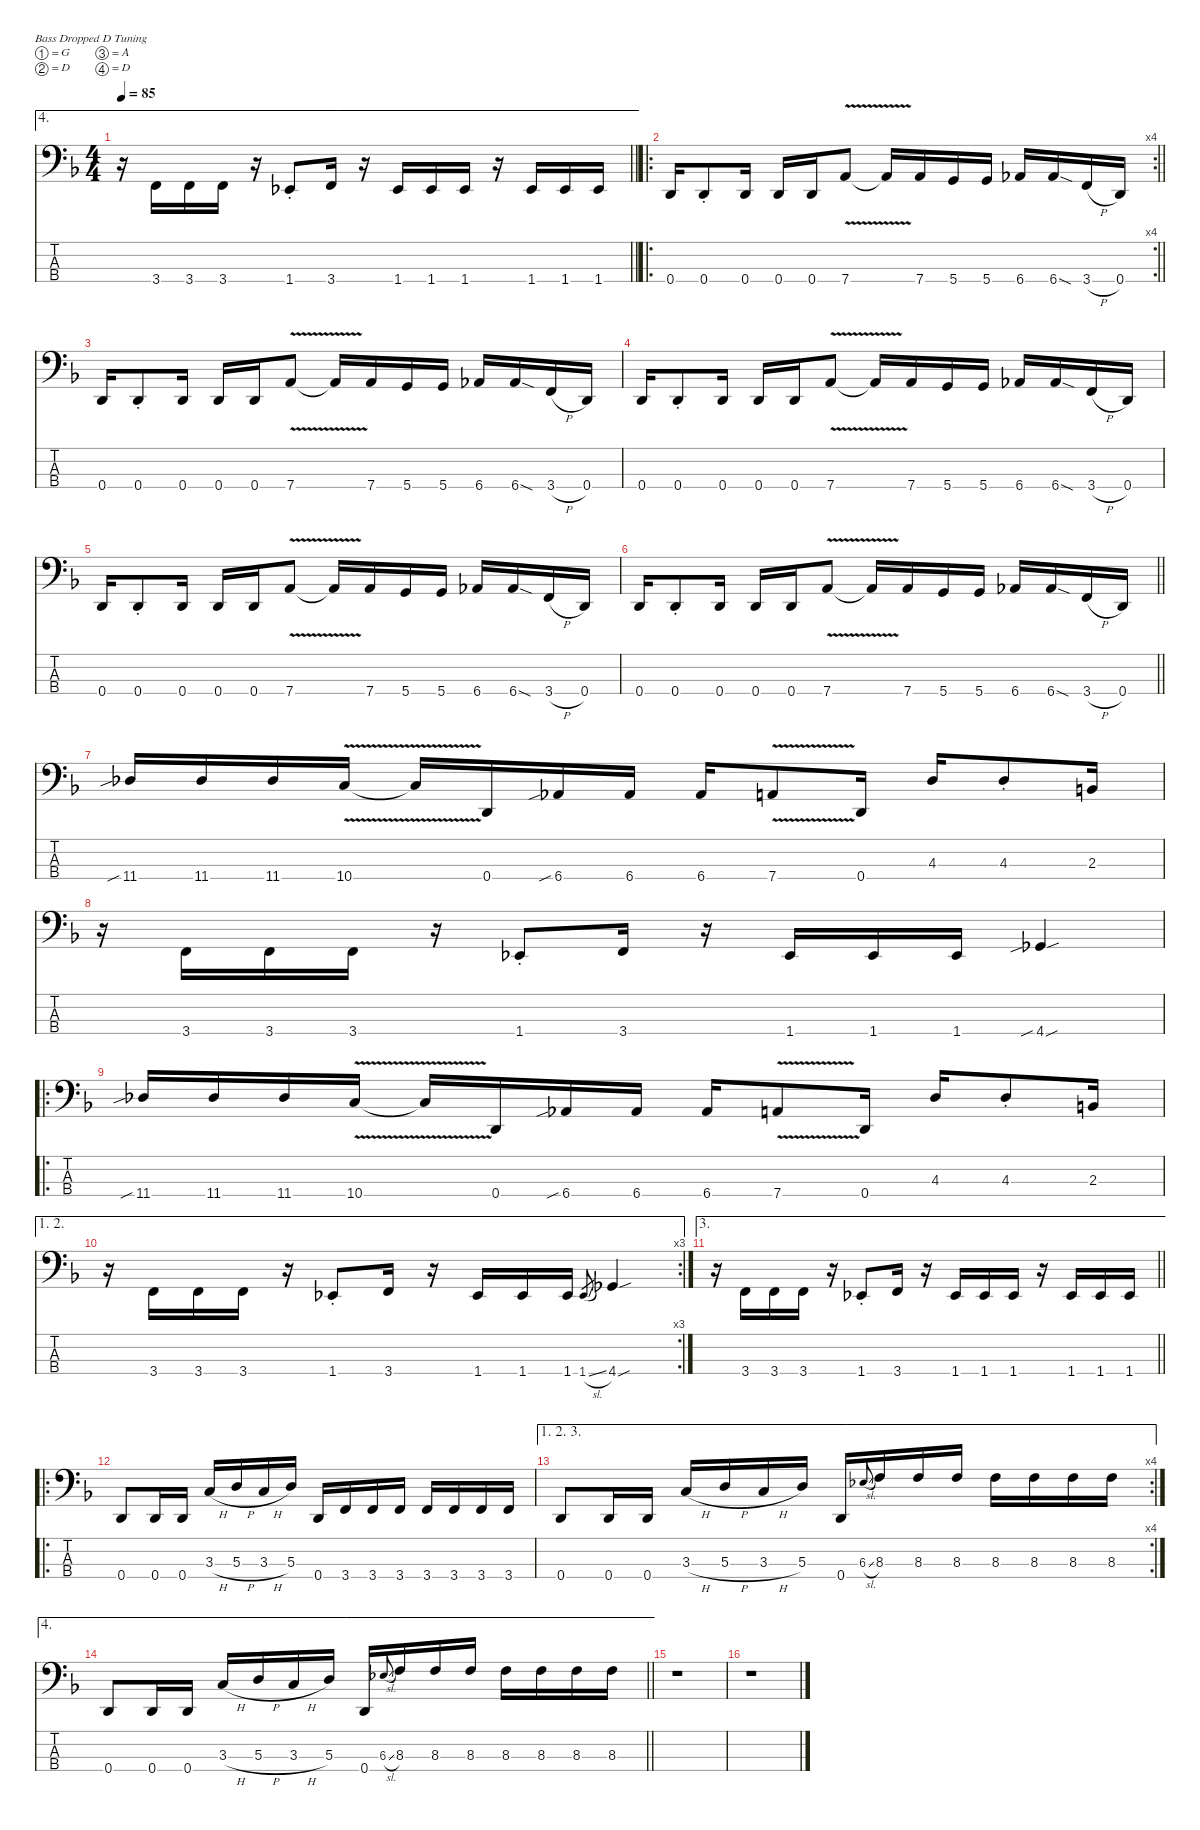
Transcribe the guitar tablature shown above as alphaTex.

\defaultSystemsLayout 4
\hideDynamics
\bracketExtendMode nobrackets
\singleTrackTrackNamePolicy hidden
\multiTrackTrackNamePolicy hidden
\firstSystemTrackNameMode fullname
\firstSystemTrackNameOrientation horizontal
\otherSystemsTrackNameOrientation horizontal
\track ("Martin Mendez - El. Bass #1" "el.bs.") {instrument electricbassfinger}
\staff {score tabs}
\tuning (G2 D2 A1 D1)
\ae 4
\ts (4 4)
\tempo 85
\clef f4
\barLineRight lightlight
\ks f
r.16{dy ff beam Down} 3.4{acc forcenatural}.16{beam Up} 3.4{acc forcenatural}.16{beam Up} 3.4{acc forcenatural}.16{beam Up} r.16{beam Up} 1.4{st acc b}.8{beam Up} 3.4{acc forcenatural}.16{beam Up} r.16{beam Up} 1.4{acc b}.16{beam Up} 1.4{acc b}.16{beam Up} 1.4{acc b}.16{beam Up} r.16{beam Up} 1.4{acc b}.16{beam Up} 1.4{acc b}.16{beam Up} 1.4{acc b}.16{beam Up} |
\ro
\rc 4
\barLineRight lightlight
0.4{acc forcenatural}.16{beam Up} 0.4{st acc forcenatural}.8{beam Up} 0.4{acc forcenatural}.16{beam Up} 0.4{acc forcenatural}.16{beam Up} 0.4{acc forcenatural}.16{beam Up} 7.4{v acc forcenatural}.8{beam Up} 7.4{v t acc forcenatural}.16{beam Up} 7.4{acc forcenatural}.16{beam Up} 5.4{acc forcenatural}.16{beam Up} 5.4{acc forcenatural}.16{beam Up} 6.4{acc b}.16{beam Up} 6.4{sod acc b}.16{beam Up} 3.4{h acc forcenatural}.16{beam Up} 0.4{acc forcenatural}.16{beam Up} |
0.4{acc forcenatural}.16{beam Up} 0.4{st acc forcenatural}.8{beam Up} 0.4{acc forcenatural}.16{beam Up} 0.4{acc forcenatural}.16{beam Up} 0.4{acc forcenatural}.16{beam Up} 7.4{v acc forcenatural}.8{beam Up} 7.4{v t acc forcenatural}.16{dy f beam Up} 7.4{acc forcenatural}.16{dy ff beam Up} 5.4{acc forcenatural}.16{beam Up} 5.4{acc forcenatural}.16{beam Up} 6.4{acc b}.16{beam Up} 6.4{sod acc b}.16{beam Up} 3.4{h acc forcenatural}.16{beam Up} 0.4{acc forcenatural}.16{beam Up} |
0.4{acc forcenatural}.16{beam Up} 0.4{st acc forcenatural}.8{beam Up} 0.4{acc forcenatural}.16{beam Up} 0.4{acc forcenatural}.16{beam Up} 0.4{acc forcenatural}.16{beam Up} 7.4{v acc forcenatural}.8{beam Up} 7.4{v t acc forcenatural}.16{dy f beam Up} 7.4{acc forcenatural}.16{dy ff beam Up} 5.4{acc forcenatural}.16{beam Up} 5.4{acc forcenatural}.16{beam Up} 6.4{acc b}.16{beam Up} 6.4{sod acc b}.16{beam Up} 3.4{h acc forcenatural}.16{beam Up} 0.4{acc forcenatural}.16{beam Up} |
0.4{acc forcenatural}.16{beam Up} 0.4{st acc forcenatural}.8{beam Up} 0.4{acc forcenatural}.16{beam Up} 0.4{acc forcenatural}.16{beam Up} 0.4{acc forcenatural}.16{beam Up} 7.4{v acc forcenatural}.8{beam Up} 7.4{v t acc forcenatural}.16{dy f beam Up} 7.4{acc forcenatural}.16{dy ff beam Up} 5.4{acc forcenatural}.16{beam Up} 5.4{acc forcenatural}.16{beam Up} 6.4{acc b}.16{beam Up} 6.4{sod acc b}.16{beam Up} 3.4{h acc forcenatural}.16{beam Up} 0.4{acc forcenatural}.16{beam Up} |
\barLineRight lightlight
0.4{acc forcenatural}.16{beam Up} 0.4{st acc forcenatural}.8{beam Up} 0.4{acc forcenatural}.16{beam Up} 0.4{acc forcenatural}.16{beam Up} 0.4{acc forcenatural}.16{beam Up} 7.4{v acc forcenatural}.8{beam Up} 7.4{v t acc forcenatural}.16{dy f beam Up} 7.4{acc forcenatural}.16{dy ff beam Up} 5.4{acc forcenatural}.16{beam Up} 5.4{acc forcenatural}.16{beam Up} 6.4{acc b}.16{beam Up} 6.4{sod acc b}.16{beam Up} 3.4{h acc forcenatural}.16{beam Up} 0.4{acc forcenatural}.16{beam Up} |
11.4{sib acc b}.16{beam Up} 11.4{acc b}.16{beam Up} 11.4{acc b}.16{beam Up} 10.4{v acc forcenatural}.16{beam Up} 10.4{v t acc forcenatural}.16{dy f beam Up} 0.4{acc forcenatural}.16{dy ff beam Up} 6.4{sib acc b}.16{beam Up} 6.4{acc b}.16{beam Up} 6.4{acc b}.16{beam Up} 7.4{v acc forcenatural}.8{beam Up} 0.4{acc forcenatural}.16{beam Up} 4.3{acc b}.16{beam Up} 4.3{st acc b}.8{beam Up} 2.3{acc forcenatural}.16{beam Up} |
r.16{beam Down} 3.4{acc forcenatural}.16{beam Up} 3.4{acc forcenatural}.16{beam Up} 3.4{acc forcenatural}.16{beam Up} r.16{beam Up} 1.4{st acc b}.8{beam Up} 3.4{acc forcenatural}.16{beam Up} r.16{beam Up} 1.4{acc b}.16{beam Up} 1.4{acc b}.16{beam Up} 1.4{acc b}.16{beam Up} 4.4{sib sou acc b}.4{beam Up} |
\ro
11.4{sib acc b}.16{beam Up} 11.4{acc b}.16{beam Up} 11.4{acc b}.16{beam Up} 10.4{v acc forcenatural}.16{beam Up} 10.4{v t acc forcenatural}.16{dy f beam Up} 0.4{acc forcenatural}.16{dy ff beam Up} 6.4{sib acc b}.16{beam Up} 6.4{acc b}.16{beam Up} 6.4{acc b}.16{beam Up} 7.4{v acc forcenatural}.8{beam Up} 0.4{acc forcenatural}.16{beam Up} 4.3{acc b}.16{beam Up} 4.3{st acc b}.8{beam Up} 2.3{acc forcenatural}.16{beam Up} |
\ae (1 2)
\rc 3
r.16{beam Down} 3.4{acc forcenatural}.16{beam Up} 3.4{acc forcenatural}.16{beam Up} 3.4{acc forcenatural}.16{beam Up} r.16{beam Up} 1.4{st acc b}.8{beam Up} 3.4{acc forcenatural}.16{beam Up} r.16{beam Up} 1.4{acc b}.16{beam Up} 1.4{acc b}.16{beam Up} 1.4{acc b}.16{beam Up} 1.4{sl acc b}.8{gr dy f beam Up} 4.4{sou acc b}.4{dy ff beam Up} |
\ae 3
\barLineRight lightlight
r.16{beam Down} 3.4{acc forcenatural}.16{beam Up} 3.4{acc forcenatural}.16{beam Up} 3.4{acc forcenatural}.16{beam Up} r.16{beam Up} 1.4{st acc b}.8{beam Up} 3.4{acc forcenatural}.16{beam Up} r.16{beam Up} 1.4{acc b}.16{beam Up} 1.4{acc b}.16{beam Up} 1.4{acc b}.16{beam Up} r.16{beam Up} 1.4{acc b}.16{beam Up} 1.4{acc b}.16{beam Up} 1.4{acc b}.16{beam Up} |
\ro
0.4{acc forcenatural}.8{dy f beam Up} 0.4{acc forcenatural}.16{beam Up} 0.4{acc forcenatural}.16{beam Up} 3.3{h acc forcenatural}.16{beam Up} 5.3{h acc forcenatural}.16{beam Up} 3.3{h acc forcenatural}.16{beam Up} 5.3{acc forcenatural}.16{beam Up} 0.4{acc forcenatural}.16{beam Up} 3.4{acc forcenatural}.16{beam Up} 3.4{acc forcenatural}.16{beam Up} 3.4{acc forcenatural}.16{beam Up} 3.4{acc forcenatural}.16{beam Up} 3.4{acc forcenatural}.16{beam Up} 3.4{acc forcenatural}.16{beam Up} 3.4{acc forcenatural}.16{beam Up} |
\ae (1 2 3)
\rc 4
0.4{acc forcenatural}.8{beam Up} 0.4{acc forcenatural}.16{beam Up} 0.4{acc forcenatural}.16{beam Up} 3.3{h acc forcenatural}.16{beam Up} 5.3{h acc forcenatural}.16{beam Up} 3.3{h acc forcenatural}.16{beam Up} 5.3{acc forcenatural}.16{beam Up} 0.4{acc forcenatural}.16{beam Up} 6.3{sl acc b}.8{gr onbeat dy mf beam Up} 8.3{acc forcenatural}.16{dy f beam Up} 8.3{acc forcenatural}.16{beam Up} 8.3{acc forcenatural}.16{beam Up} 8.3{acc forcenatural}.16{beam Down} 8.3{acc forcenatural}.16{beam Down} 8.3{acc forcenatural}.16{beam Down} 8.3{acc forcenatural}.16{beam Down} |
\ae 4
\barLineRight lightlight
0.4{acc forcenatural}.8{beam Up} 0.4{acc forcenatural}.16{beam Up} 0.4{acc forcenatural}.16{beam Up} 3.3{h acc forcenatural}.16{beam Up} 5.3{h acc forcenatural}.16{beam Up} 3.3{h acc forcenatural}.16{beam Up} 5.3{acc forcenatural}.16{beam Up} 0.4{acc forcenatural}.16{beam Up} 6.3{sl acc b}.8{gr onbeat dy mf beam Up} 8.3{acc forcenatural}.16{dy f beam Up} 8.3{acc forcenatural}.16{beam Up} 8.3{acc forcenatural}.16{beam Up} 8.3{acc forcenatural}.16{beam Down} 8.3{acc forcenatural}.16{beam Down} 8.3{acc forcenatural}.16{beam Down} 8.3{acc forcenatural}.16{beam Down} |
r.1{beam Down} |
r.1{beam Down}
